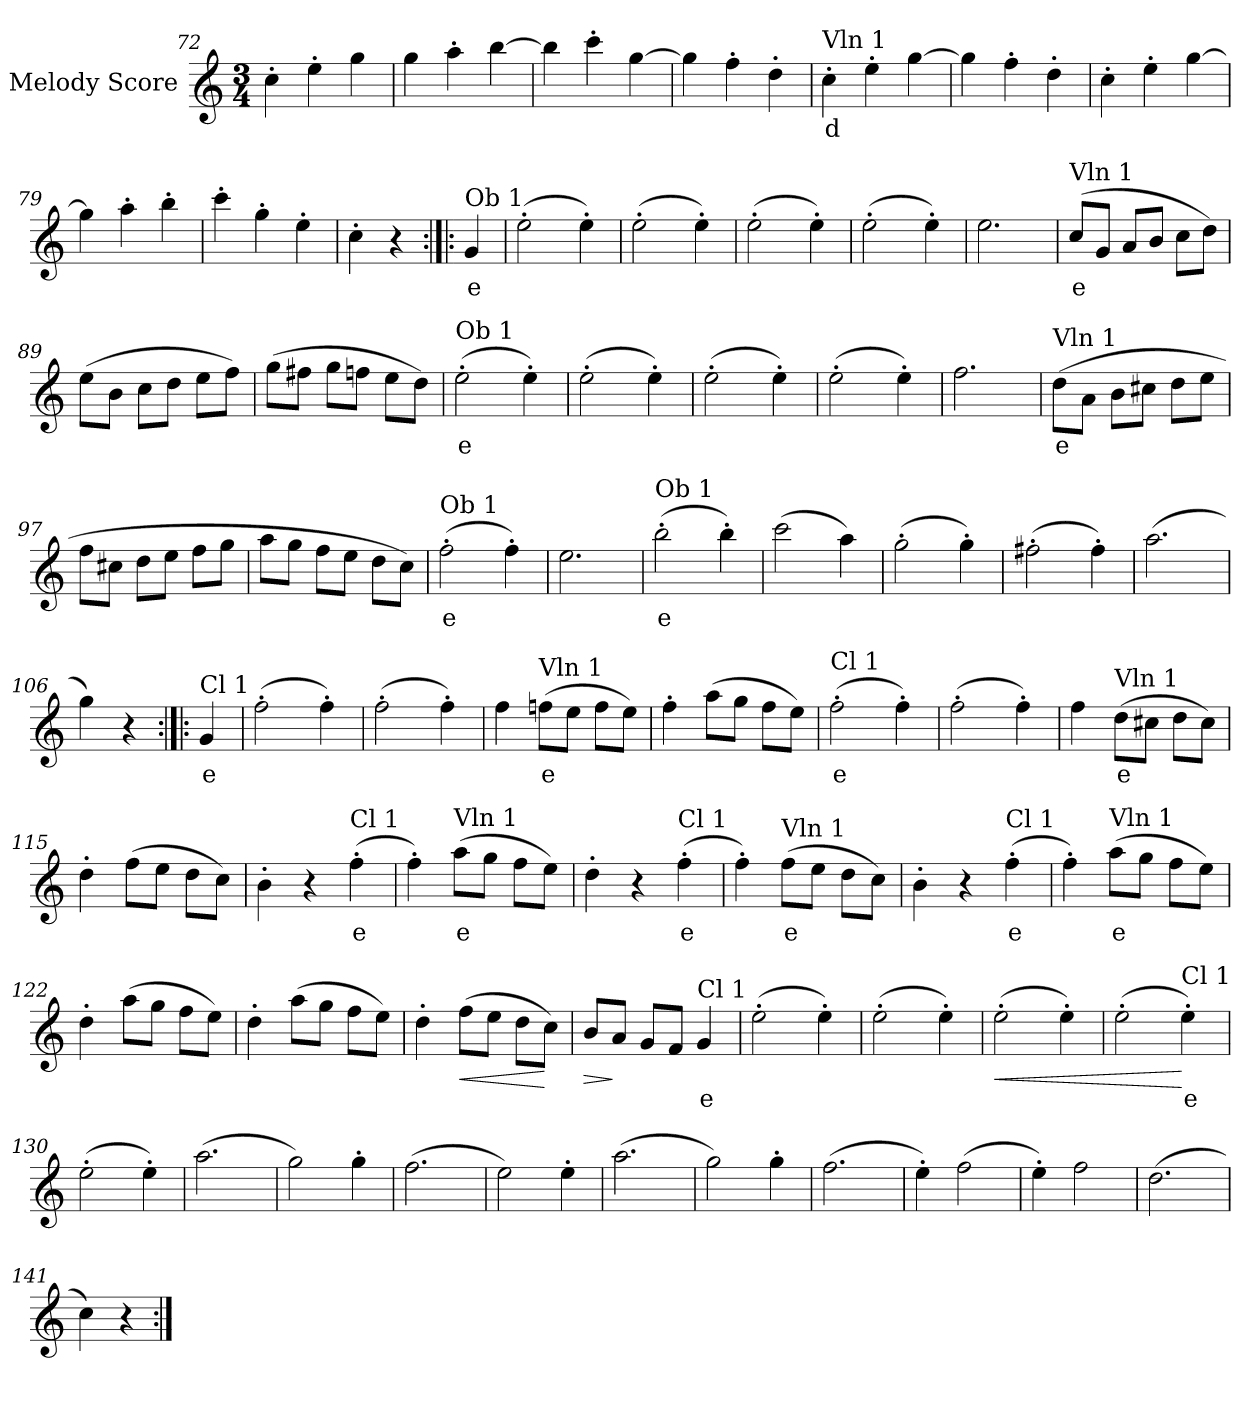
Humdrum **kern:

**kern	**text	**dynam
*part1	*part1	*part1
*staff1	*staff1	*staff1
*I"Melody Score	*	*
*clefG2	*	*
*k[]	*	*
*M3/4	*	*
=72	=72	=72
4cc'\	.	.
4ee'\	.	.
4gg\	.	.
=73	=73	=73
4gg\	.	.
4aa'\	.	.
[4bb\	.	.
=74	=74	=74
4bb\]	.	.
4ccc'\	.	.
[4gg\	.	.
=75	=75	=75
4gg\]	.	.
4ff'\	.	.
4dd'\	.	.
=76	=76	=76
!LO:TX:a:t=Vln 1	!	!
!	!LO:LY:b:color=#FF0000	!
4cc'\	d	.
4ee'\	.	.
[4gg\	.	.
=77	=77	=77
4gg\]	.	.
4ff'\	.	.
4dd'\	.	.
=78	=78	=78
4cc'\	.	.
4ee'\	.	.
[4gg\	.	.
=79	=79	=79
4gg\]	.	.
4aa'\	.	.
4bb'\	.	.
=80	=80	=80
4ccc'\	.	.
4gg'\	.	.
4ee'\	.	.
=81	=81	=81
4cc'\	.	.
4r	.	.
=82:|!|:	=82:|!|:	=82:|!|:
!LO:TX:a:t=Ob 1	!	!
!	!LO:LY:b:color=#FF0000	!
4g/	e	.
=83	=83	=83
(2ee'\	.	.
4ee'\)	.	.
=84	=84	=84
(2ee'\	.	.
4ee'\)	.	.
=85	=85	=85
(2ee'\	.	.
4ee'\)	.	.
=86	=86	=86
(2ee'\	.	.
4ee'\)	.	.
=87	=87	=87
2.ee\	.	.
=88	=88	=88
!LO:TX:a:t=Vln 1	!	!
!	!LO:LY:b:color=#FF0000	!
(8cc/L	e	.
8g/J	.	.
8a/L	.	.
8b/J	.	.
8cc\L	.	.
8dd\J)	.	.
=89	=89	=89
(8ee\L	.	.
8b\J	.	.
8cc\L	.	.
8dd\J	.	.
8ee\L	.	.
8ff\J)	.	.
=90	=90	=90
(8gg\L	.	.
8ff#X\J	.	.
8gg\L	.	.
8ffn\J	.	.
8ee\L	.	.
8dd\J)	.	.
=91	=91	=91
!LO:TX:a:t=Ob 1	!	!
!	!LO:LY:b:color=#FF0000	!
(2ee'\	e	.
4ee'\)	.	.
=92	=92	=92
(2ee'\	.	.
4ee'\)	.	.
=93	=93	=93
(2ee'\	.	.
4ee'\)	.	.
=94	=94	=94
(2ee'\	.	.
4ee'\)	.	.
=95	=95	=95
2.ff\	.	.
=96	=96	=96
!LO:TX:a:t=Vln 1	!	!
!	!LO:LY:b:color=#FF0000	!
(8dd\L	e	.
8a\J	.	.
8b\L	.	.
8cc#X\J	.	.
8dd\L	.	.
8ee\J	.	.
=97	=97	=97
8ff\L	.	.
8cc#X\J	.	.
8dd\L	.	.
8ee\J	.	.
8ff\L	.	.
8gg\J	.	.
=98	=98	=98
8aa\L	.	.
8gg\J	.	.
8ff\L	.	.
8ee\J	.	.
8dd\L	.	.
8cc\J)	.	.
=99	=99	=99
!LO:TX:a:t=Ob 1	!	!
!	!LO:LY:b:color=#FF0000	!
(2ff'\	e	.
4ff'\)	.	.
=100	=100	=100
2.ee\	.	.
=101	=101	=101
!LO:TX:a:t=Ob 1	!	!
!	!LO:LY:b:color=#FF0000	!
(2bb'\	e	.
4bb'\)	.	.
=102	=102	=102
(2ccc\	.	.
4aa\)	.	.
=103	=103	=103
(2gg'\	.	.
4gg'\)	.	.
=104	=104	=104
(2ff#X'\	.	.
4ff#'\)	.	.
=105	=105	=105
(2.aa\	.	.
=106	=106	=106
4gg\)	.	.
4r	.	.
=107:|!|:	=107:|!|:	=107:|!|:
!LO:TX:a:t=Cl 1	!	!
!	!LO:LY:b:color=#FF0000	!
4g/	e	.
=108	=108	=108
(2ff'\	.	.
4ff'\)	.	.
=109	=109	=109
(2ff'\	.	.
4ff'\)	.	.
=110	=110	=110
4ff\	.	.
!LO:TX:a:t=Vln 1	!	!
!	!LO:LY:b:color=#FF0000	!
(8ffn\L	e	.
8ee\J	.	.
8ff\L	.	.
8ee\J)	.	.
=111	=111	=111
4ff'\	.	.
(8aa\L	.	.
8gg\J	.	.
8ff\L	.	.
8ee\J)	.	.
=112	=112	=112
!LO:TX:a:t=Cl 1	!	!
!	!LO:LY:b:color=#FF0000	!
(2ff'\	e	.
4ff'\)	.	.
=113	=113	=113
(2ff'\	.	.
4ff'\)	.	.
=114	=114	=114
4ff\	.	.
!LO:TX:a:t=Vln 1	!	!
!	!LO:LY:b:color=#FF0000	!
(8dd\L	e	.
8cc#X\J	.	.
8dd\L	.	.
8cc#\J)	.	.
=115	=115	=115
4dd'\	.	.
(8ff\L	.	.
8ee\J	.	.
8dd\L	.	.
8cc\J)	.	.
=116	=116	=116
4b'\	.	.
4r	.	.
!LO:TX:a:t=Cl 1	!	!
!	!LO:LY:b:color=#FF0000	!
(4ff'\	e	.
=117	=117	=117
4ff'\)	.	.
!LO:TX:a:t=Vln 1	!	!
!	!LO:LY:b:color=#FF0000	!
(8aa\L	e	.
8gg\J	.	.
8ff\L	.	.
8ee\J)	.	.
=118	=118	=118
4dd'\	.	.
4r	.	.
!LO:TX:a:t=Cl 1	!	!
!	!LO:LY:b:color=#FF0000	!
(4ff'\	e	.
=119	=119	=119
4ff'\)	.	.
!LO:TX:a:t=Vln 1	!	!
!	!LO:LY:b:color=#FF0000	!
(8ff\L	e	.
8ee\J	.	.
8dd\L	.	.
8cc\J)	.	.
=120	=120	=120
4b'\	.	.
4r	.	.
!LO:TX:a:t=Cl 1	!	!
!	!LO:LY:b:color=#FF0000	!
(4ff'\	e	.
=121	=121	=121
4ff'\)	.	.
!LO:TX:a:t=Vln 1	!	!
!	!LO:LY:b:color=#FF0000	!
(8aa\L	e	.
8gg\J	.	.
8ff\L	.	.
8ee\J)	.	.
=122	=122	=122
4dd'\	.	.
(8aa\L	.	.
8gg\J	.	.
8ff\L	.	.
8ee\J)	.	.
=123	=123	=123
4dd'\	.	.
(8aa\L	.	.
8gg\J	.	.
8ff\L	.	.
8ee\J)	.	.
=124	=124	=124
4dd'\	.	.
!	!	!LO:HP:b
(8ff\L	.	<
8ee\J	.	.
8dd\L	.	.
8cc\J)	.	[
=125	=125	=125
!	!	!LO:HP:b
8b/L	.	>
8a/J	.	]
8g/L	.	.
8f/J	.	.
!LO:TX:a:t=Cl 1	!	!
!	!LO:LY:b:color=#FF0000	!
4g/	e	.
=126	=126	=126
(2ee'\	.	.
4ee'\)	.	.
=127	=127	=127
(2ee'\	.	.
4ee'\)	.	.
=128	=128	=128
!	!	!LO:HP:b
(2ee'\	.	<
4ee'\)	.	.
=129	=129	=129
(2ee'\	.	.
!LO:TX:a:t=Cl 1	!	!
!	!LO:LY:b:color=#FF0000	!
4ee'\)	e	[
=130	=130	=130
(2ee'\	.	.
4ee'\)	.	.
=131	=131	=131
(2.aa\	.	.
=132	=132	=132
2gg\)	.	.
4gg'\	.	.
=133	=133	=133
(2.ff\	.	.
=134	=134	=134
2ee\)	.	.
4ee'\	.	.
=135	=135	=135
(2.aa\	.	.
=136	=136	=136
2gg\)	.	.
4gg'\	.	.
=137	=137	=137
(2.ff\	.	.
=138	=138	=138
4ee'\)	.	.
(2ff\	.	.
=139	=139	=139
4ee'\)	.	.
2ff\	.	.
=140	=140	=140
(2.dd\	.	.
=141	=141	=141
4cc\)	.	.
4r	.	.
=:|!	=:|!	=:|!
*-	*-	*-
